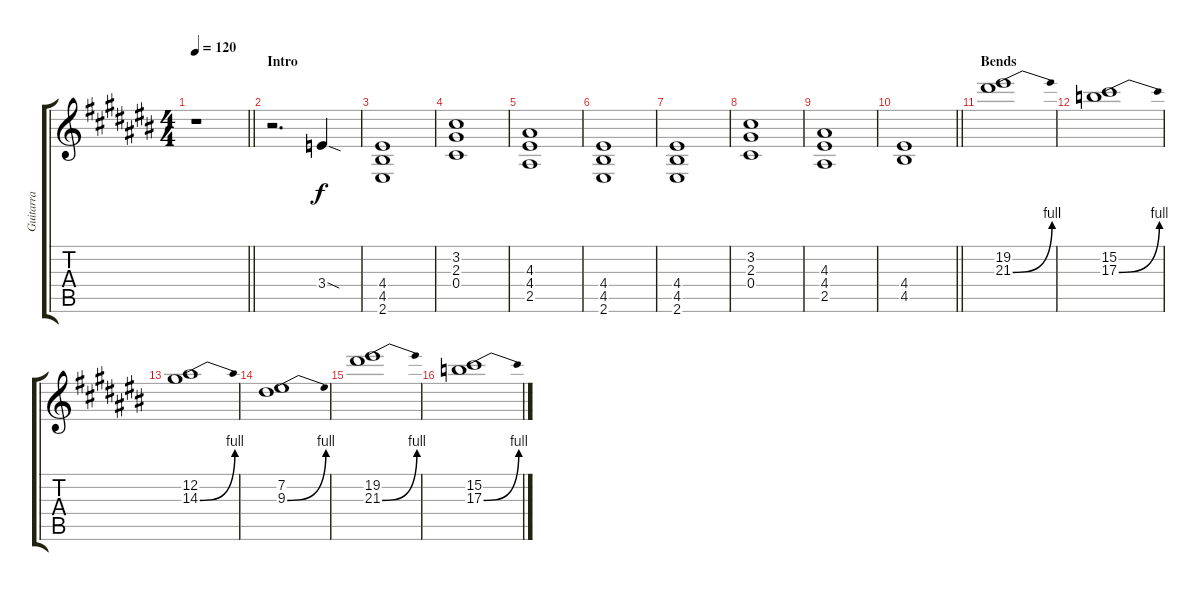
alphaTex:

\track ("Guitarra " "Guitarra ") {instrument distortionguitar}
\staff {score tabs}
\tuning (Eb4 Bb3 Gb3 Db3 Ab2 Eb2) {hide}
\ts (4 4)
\tempo 120
\clef g2
\barLineRight lightlight
\ks c#
r.1{dy f instrument distortionguitar} |
\section ("" "Intro")
r.2{d} 3.4{sod}.4 |
(4.4 4.5 2.6).1 |
(3.2 2.3 0.4).1 |
(4.3 4.4 2.5).1 |
(4.4 4.5 2.6).1 |
(4.4 4.5 2.6).1 |
(3.2 2.3 0.4).1 |
(4.3 4.4 2.5).1 |
\barLineRight lightlight
(4.4 4.5).1 |
\section ("" "Bends")
(19.2 21.3{be (bend 0 0 60 4)}).1 |
(15.2 17.3{be (bend 0 0 60 4)}).1 |
(12.2 14.3{be (bend 0 0 60 4)}).1 |
(7.2 9.3{be (bend 0 0 60 4)}).1 |
(19.2 21.3{be (bend 0 0 60 4)}).1 |
(15.2 17.3{be (bend 0 0 60 4)}).1
